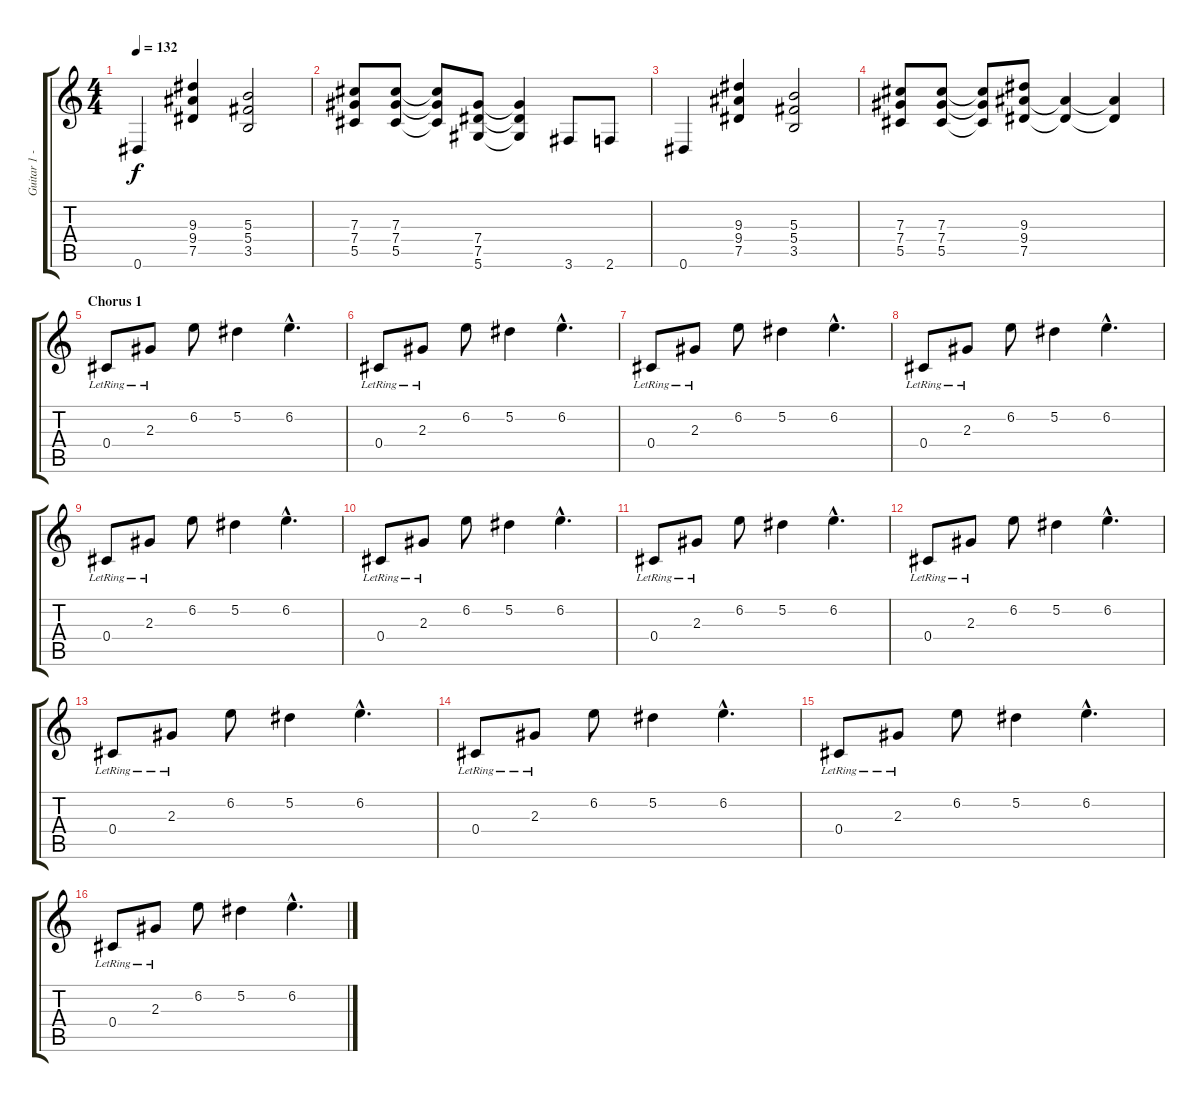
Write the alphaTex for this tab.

\track ("Guitar 1 - Paul Quinn" "Guitar 1 -") {instrument distortionguitar}
\staff {score tabs}
\tuning (Eb4 Bb3 Gb3 Db3 Ab2 Eb2) {hide}
\ts (4 4)
\tempo 132
\clef g2
\ks c
0.6.4{dy f} (9.3 9.4 7.5).4 (5.3 5.4 3.5).2 |
(7.3 7.4 5.5).8 (7.3 7.4 5.5).8 (7.3{t} 7.4{t} 5.5{t}).8 (7.4 7.5 5.6).8 (7.4{t} 7.5{t} 5.6{t}).4 3.6.8 2.6.8 |
0.6.4 (9.3 9.4 7.5).4 (5.3 5.4 3.5).2 |
(7.3 7.4 5.5).8 (7.3 7.4 5.5).8 (7.3{t} 7.4{t} 5.5{t}).8 (9.3 9.4 7.5).8 (9.4{t} 7.5{t}).4 (9.4{t} 7.5{t}).4 |
\section ("" "Chorus 1")
0.4{lr}.8 2.3{lr}.8 6.2.8 5.2.4 6.2{hac}.4{d} |
0.4{lr}.8 2.3{lr}.8 6.2.8 5.2.4 6.2{hac}.4{d} |
0.4{lr}.8 2.3{lr}.8 6.2.8 5.2.4 6.2{hac}.4{d} |
0.4{lr}.8 2.3{lr}.8 6.2.8 5.2.4 6.2{hac}.4{d} |
0.4{lr}.8 2.3{lr}.8 6.2.8 5.2.4 6.2{hac}.4{d} |
0.4{lr}.8 2.3{lr}.8 6.2.8 5.2.4 6.2{hac}.4{d} |
0.4{lr}.8 2.3{lr}.8 6.2.8 5.2.4 6.2{hac}.4{d} |
0.4{lr}.8 2.3{lr}.8 6.2.8 5.2.4 6.2{hac}.4{d} |
0.4{lr}.8 2.3{lr}.8 6.2.8 5.2.4 6.2{hac}.4{d} |
0.4{lr}.8 2.3{lr}.8 6.2.8 5.2.4 6.2{hac}.4{d} |
0.4{lr}.8 2.3{lr}.8 6.2.8 5.2.4 6.2{hac}.4{d} |
0.4{lr}.8 2.3{lr}.8 6.2.8 5.2.4 6.2{hac}.4{d}
